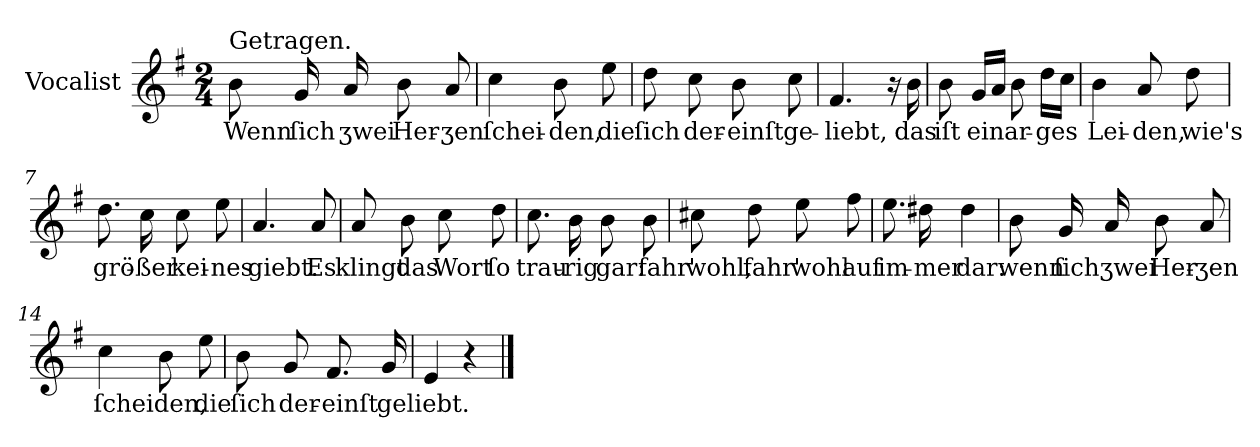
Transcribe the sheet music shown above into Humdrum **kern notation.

**kern	**text
*part1	*part1
*staff1	*staff1
*I"Vocalist	*
*clefG2	*
*k[f#]	*
*e:	*
*M2/4	*
=1	=1
!LO:TX:a:t=Getragen.	!
8b	Wenn
16g	ſich
16a	ʒwei
8b	Her-
8a	-ʒen
=2	=2
4cc	ſchei-
8b	-den,
8ee	die
=3	=3
8dd	ſich
8cc	der-
8b	-einſt
8cc	ge-
=4	=4
4.f#	-liebt,
16r	.
16b	das
=5	=5
8b	iſt
16gLL	ein
16aJJ	.
8b	ar-
16ddLL	-ges
16ccJJ	.
=6	=6
4b	Lei-
8a	-den,
8dd	wie's
=7	=7
8.dd	grö-
16cc	-ßer
8cc	kei-
8ee	-nes
=8	=8
4.a	giebt.
8a	Es
=9	=9
8a	klingt
8b	das
8cc	Wort
8dd	ſo
=10	=10
8.cc	trau-
16b	-rig
8b	gar:
8b	fahr'
=11	=11
8cc#X	wohl,
8dd	fahr'
8ee	wohl
8ff#	auf
=12	=12
8.ee	im-
16dd#X	-mer
4dd#	dar:
=13	=13
8b	wenn
16g	ſich
16a	ʒwei
8b	Her-
8a	-ʒen
=14	=14
4cc	ſcheiden,
8b	.
8ee	die
=15	=15
8b	ſich
8g	der-
8.f#	-einſt
16g	geliebt.
=16	=16
4e	.
4r	.
==	==
*-	*-
